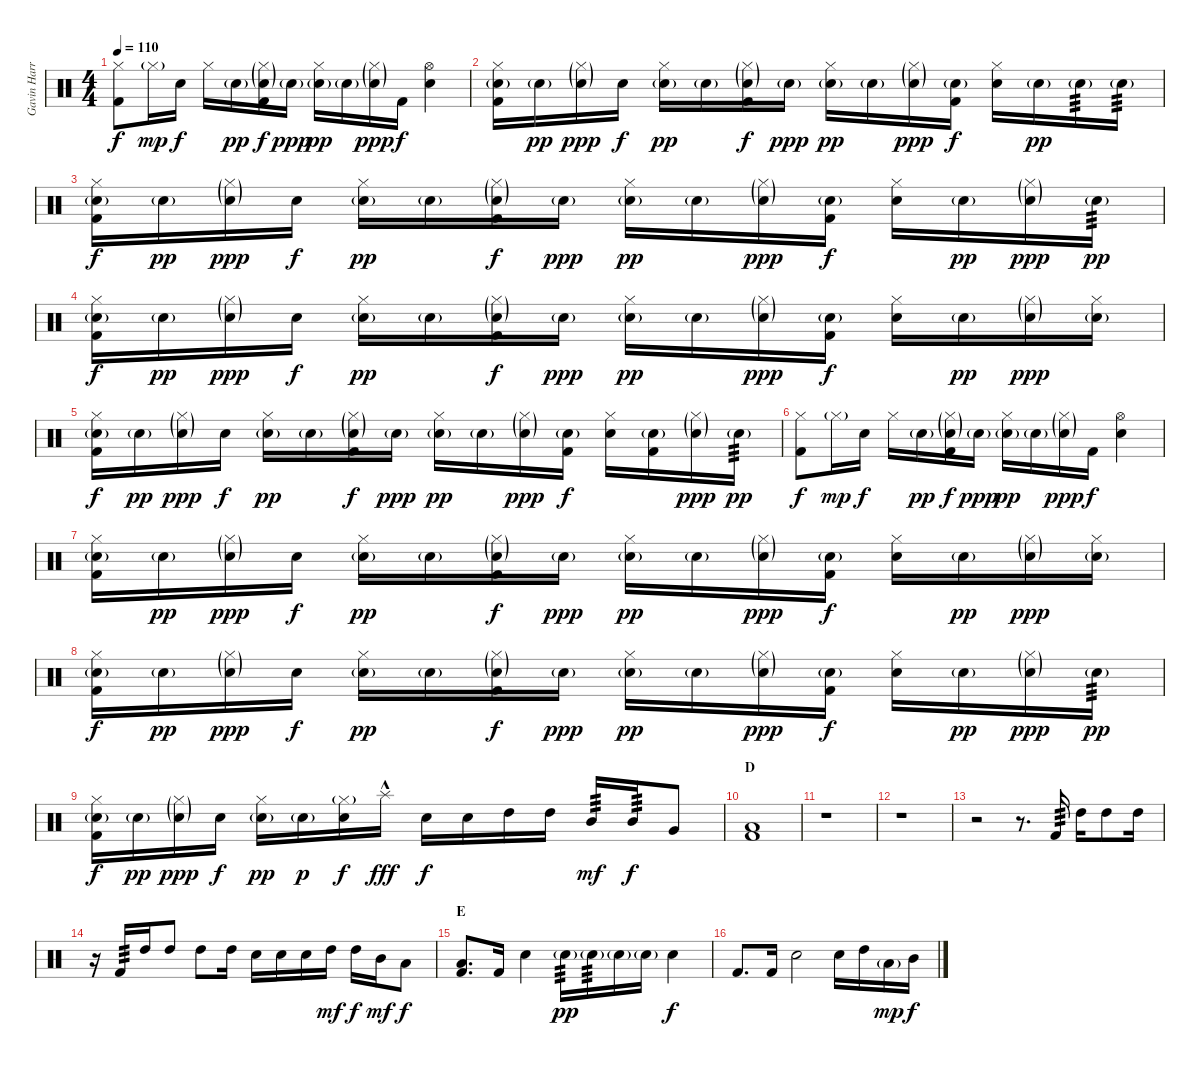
\track ("Gavin Harrison - Drums" "Gavin Harr") {instrument percussion}
\staff {score}
\articulation defaults
\ts (4 4)
\tempo 110
\clef neutral
\ks c
("Hi-Hat (closed)" "Kick (hit) 2").8{dy f} "Hi-Hat (closed)"{g}.16{dy mp} "Electric Snare (hit)".16{dy f} "Hi-Hat (closed)".16 "Electric Snare (hit)"{g}.16{dy pp} ("Hi-Hat (closed)"{g} "Electric Snare (hit)"{g} "Kick (hit) 2").16{dy f} "Electric Snare (hit)"{g}.16{dy ppp} ("Hi-Hat (closed)" "Electric Snare (hit)"{g}).16{dy pp} "Electric Snare (hit)"{g}.16 ("Hi-Hat (closed)"{g} "Electric Snare (hit)"{g}).16{dy ppp} "Kick (hit) 2".16{dy f} ("Hi-Hat (open)" "Electric Snare (hit)").4 |
("Hi-Hat (closed)" "Electric Snare (hit)"{g} "Kick (hit) 2").16 "Electric Snare (hit)"{g}.16{dy pp} ("Hi-Hat (closed)"{g} "Electric Snare (hit)"{g}).16{dy ppp} "Electric Snare (hit)".16{dy f} ("Hi-Hat (closed)" "Electric Snare (hit)"{g}).16{dy pp} "Electric Snare (hit)"{g}.16 ("Hi-Hat (closed)"{g} "Electric Snare (hit)"{g} "Kick (hit) 2").16{dy f} "Electric Snare (hit)"{g}.16{dy ppp} ("Hi-Hat (closed)" "Electric Snare (hit)"{g}).16{dy pp} "Electric Snare (hit)"{g}.16 ("Hi-Hat (closed)"{g} "Electric Snare (hit)"{g}).16{dy ppp} ("Electric Snare (hit)"{g} "Kick (hit) 2").16{dy f} ("Hi-Hat (closed)" "Electric Snare (hit)").16 "Electric Snare (hit)"{g}.16{dy pp} "Electric Snare (hit)"{g}.16{tp 3} "Electric Snare (hit)"{g}.16{tp 3} |
("Hi-Hat (closed)" "Electric Snare (hit)"{g} "Kick (hit) 2").16{dy f} "Electric Snare (hit)"{g}.16{dy pp} ("Hi-Hat (closed)"{g} "Electric Snare (hit)"{g}).16{dy ppp} "Electric Snare (hit)".16{dy f} ("Hi-Hat (closed)" "Electric Snare (hit)"{g}).16{dy pp} "Electric Snare (hit)"{g}.16 ("Hi-Hat (closed)"{g} "Electric Snare (hit)"{g} "Kick (hit) 2").16{dy f} "Electric Snare (hit)"{g}.16{dy ppp} ("Hi-Hat (closed)" "Electric Snare (hit)"{g}).16{dy pp} "Electric Snare (hit)"{g}.16 ("Hi-Hat (closed)"{g} "Electric Snare (hit)"{g}).16{dy ppp} ("Electric Snare (hit)"{g} "Kick (hit) 2").16{dy f} ("Hi-Hat (closed)" "Electric Snare (hit)").16 "Electric Snare (hit)"{g}.16{dy pp} ("Hi-Hat (closed)"{g} "Electric Snare (hit)"{g}).16{dy ppp} "Electric Snare (hit)"{g}.16{tp 3 dy pp} |
("Hi-Hat (closed)" "Electric Snare (hit)"{g} "Kick (hit) 2").16{dy f} "Electric Snare (hit)"{g}.16{dy pp} ("Hi-Hat (closed)"{g} "Electric Snare (hit)"{g}).16{dy ppp} "Electric Snare (hit)".16{dy f} ("Hi-Hat (closed)" "Electric Snare (hit)"{g}).16{dy pp} "Electric Snare (hit)"{g}.16 ("Hi-Hat (closed)"{g} "Electric Snare (hit)"{g} "Kick (hit) 2").16{dy f} "Electric Snare (hit)"{g}.16{dy ppp} ("Hi-Hat (closed)" "Electric Snare (hit)"{g}).16{dy pp} "Electric Snare (hit)"{g}.16 ("Hi-Hat (closed)"{g} "Electric Snare (hit)"{g}).16{dy ppp} ("Electric Snare (hit)"{g} "Kick (hit) 2").16{dy f} ("Hi-Hat (closed)" "Electric Snare (hit)").16 "Electric Snare (hit)"{g}.16{dy pp} ("Hi-Hat (closed)"{g} "Electric Snare (hit)"{g}).16{dy ppp} ("Hi-Hat (closed)" "Electric Snare (hit)"{g}).16 |
("Hi-Hat (closed)" "Electric Snare (hit)"{g} "Kick (hit) 2").16{dy f} "Electric Snare (hit)"{g}.16{dy pp} ("Hi-Hat (closed)"{g} "Electric Snare (hit)"{g}).16{dy ppp} "Electric Snare (hit)".16{dy f} ("Hi-Hat (closed)" "Electric Snare (hit)"{g}).16{dy pp} "Electric Snare (hit)"{g}.16 ("Hi-Hat (closed)"{g} "Electric Snare (hit)"{g} "Kick (hit) 2").16{dy f} "Electric Snare (hit)"{g}.16{dy ppp} ("Hi-Hat (closed)" "Electric Snare (hit)"{g}).16{dy pp} "Electric Snare (hit)"{g}.16 ("Hi-Hat (closed)"{g} "Electric Snare (hit)"{g}).16{dy ppp} ("Electric Snare (hit)"{g} "Kick (hit) 2").16{dy f} ("Hi-Hat (closed)" "Electric Snare (hit)").16 ("Electric Snare (hit)"{g} "Kick (hit) 2").16 ("Hi-Hat (closed)"{g} "Electric Snare (hit)"{g}).16{dy ppp} "Electric Snare (hit)"{g}.16{tp 3 dy pp} |
("Hi-Hat (closed)" "Kick (hit) 2").8{dy f} "Hi-Hat (closed)"{g}.16{dy mp} "Electric Snare (hit)".16{dy f} "Hi-Hat (closed)".16 "Electric Snare (hit)"{g}.16{dy pp} ("Hi-Hat (closed)"{g} "Electric Snare (hit)"{g} "Kick (hit) 2").16{dy f} "Electric Snare (hit)"{g}.16{dy ppp} ("Hi-Hat (closed)" "Electric Snare (hit)"{g}).16{dy pp} "Electric Snare (hit)"{g}.16 ("Hi-Hat (closed)"{g} "Electric Snare (hit)"{g}).16{dy ppp} "Kick (hit) 2".16{dy f} ("Hi-Hat (open)" "Electric Snare (hit)").4 |
("Hi-Hat (closed)" "Electric Snare (hit)"{g} "Kick (hit) 2").16 "Electric Snare (hit)"{g}.16{dy pp} ("Hi-Hat (closed)"{g} "Electric Snare (hit)"{g}).16{dy ppp} "Electric Snare (hit)".16{dy f} ("Hi-Hat (closed)" "Electric Snare (hit)"{g}).16{dy pp} "Electric Snare (hit)"{g}.16 ("Hi-Hat (closed)"{g} "Electric Snare (hit)"{g} "Kick (hit) 2").16{dy f} "Electric Snare (hit)"{g}.16{dy ppp} ("Hi-Hat (closed)" "Electric Snare (hit)"{g}).16{dy pp} "Electric Snare (hit)"{g}.16 ("Hi-Hat (closed)"{g} "Electric Snare (hit)"{g}).16{dy ppp} ("Electric Snare (hit)"{g} "Kick (hit) 2").16{dy f} ("Hi-Hat (closed)" "Electric Snare (hit)").16 "Electric Snare (hit)"{g}.16{dy pp} ("Hi-Hat (closed)"{g} "Electric Snare (hit)"{g}).16{dy ppp} ("Hi-Hat (closed)" "Electric Snare (hit)"{g}).16 |
("Hi-Hat (closed)" "Electric Snare (hit)"{g} "Kick (hit) 2").16{dy f} "Electric Snare (hit)"{g}.16{dy pp} ("Hi-Hat (closed)"{g} "Electric Snare (hit)"{g}).16{dy ppp} "Electric Snare (hit)".16{dy f} ("Hi-Hat (closed)" "Electric Snare (hit)"{g}).16{dy pp} "Electric Snare (hit)"{g}.16 ("Hi-Hat (closed)"{g} "Electric Snare (hit)"{g} "Kick (hit) 2").16{dy f} "Electric Snare (hit)"{g}.16{dy ppp} ("Hi-Hat (closed)" "Electric Snare (hit)"{g}).16{dy pp} "Electric Snare (hit)"{g}.16 ("Hi-Hat (closed)"{g} "Electric Snare (hit)"{g}).16{dy ppp} ("Electric Snare (hit)"{g} "Kick (hit) 2").16{dy f} ("Hi-Hat (closed)" "Electric Snare (hit)").16 "Electric Snare (hit)"{g}.16{dy pp} ("Hi-Hat (closed)"{g} "Electric Snare (hit)"{g}).16{dy ppp} "Electric Snare (hit)"{g}.16{tp 3 dy pp} |
("Hi-Hat (closed)" "Electric Snare (hit)"{g} "Kick (hit) 2").16{dy f} "Electric Snare (hit)"{g}.16{dy pp} ("Hi-Hat (closed)"{g} "Electric Snare (hit)"{g}).16{dy ppp} "Electric Snare (hit)".16{dy f} ("Hi-Hat (closed)" "Electric Snare (hit)"{g}).16{dy pp} "Electric Snare (hit)"{g}.16{dy p} ("Hi-Hat (closed)"{g} "Electric Snare (hit)").16{dy f} "Splash (hit)"{hac}.16{dy fff} "Electric Snare (hit)".16{dy f} "Electric Snare (hit)".16 "High Tom (hit)".16 "High Tom (hit)".16 "Mid Tom (hit)".16{tp 3 dy mf} "Mid Tom (hit)".16{tp 3 dy f} "Very Low Tom (hit)".8 |
\section ("" "D")
("Low Floor Tom (hit)" "Kick (hit) 2").1 |
r.1 |
r.1 |
r.2 r.8{d} "Kick (hit) 2".16{tp 3} "High Tom (hit)".16 "High Tom (hit)".8 "High Tom (hit)".16 |
r.16 "Kick (hit) 2".16{tp 3} "High Tom (hit)".16 "High Tom (hit)".8 "High Tom (hit)".8 "High Tom (hit)".16 "Electric Snare (hit)".16 "Electric Snare (hit)".16 "Electric Snare (hit)".16 "High Tom (hit)".16{dy mf} "High Tom (hit)".16{dy f} "Mid Tom (hit)".16{dy mf} "Low Tom (hit)".8{dy f} |
\section ("" "E")
("Low Floor Tom (hit)" "Kick (hit) 2").8{d} "Kick (hit) 2".16 "Electric Snare (hit)".4 "Electric Snare (hit)"{g}.16{tp 3 dy pp} "Electric Snare (hit)"{g}.16{tp 3} "Electric Snare (hit)"{g}.16 "Electric Snare (hit)"{g}.16 "Electric Snare (hit)".4{dy f} |
"Kick (hit) 2".8{d} "Kick (hit) 2".16 "Electric Snare (hit)".2 "Electric Snare (hit)".16 "High Tom (hit)".16 "Low Floor Tom (hit)"{g}.16{dy mp} "Mid Tom (hit)".16{dy f}
